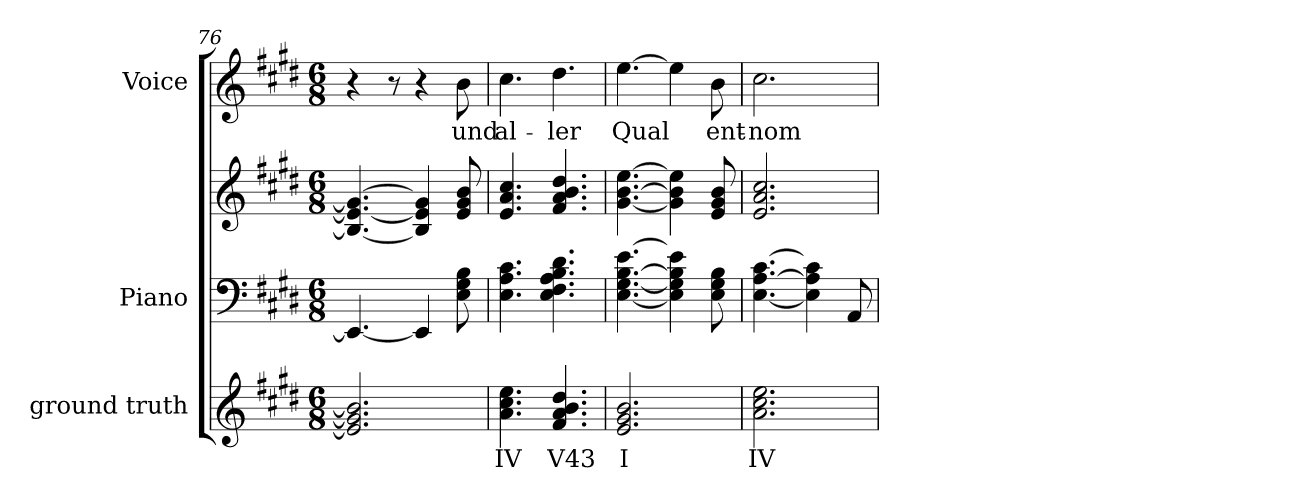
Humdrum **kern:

**kern	**text	**kern	**kern	**kern	**text
*part3	*part3	*part2	*part2	*part1	*part1
*staff4	*staff4	*staff3	*staff2	*staff1	*staff1
*I"ground truth	*	*I"Piano	*	*I"Voice	*
*	*	*I'Pno	*	*	*
*	*	*clefF4	*clefG2	*clefG2	*
*k[f#c#g#d#]	*	*k[f#c#g#d#]	*k[f#c#g#d#]	*k[f#c#g#d#]	*
*M6/8	*	*M6/8	*M6/8	*M6/8	*
=76	=76	=76	=76	=76	=76
2.e] 2.g#] 2.b]	.	4.EE/_	4.B/_ 4.e/_ 4.g#/_	4r	.
.	.	.	.	8r	.
.	.	4EE/]	4B/] 4e/] 4g#/]	4r	.
!	!	!	!	!	!LO:LY:b
.	.	8E\ 8G#\ 8B\	8e/ 8g#/ 8b/	8b\	und
=77	=77	=77	=77	=77	=77
!	!	!	!	!	!LO:LY:b
4.a 4.cc# 4.ee	IV	4.E\ 4.A\ 4.c#\	4.e/ 4.a/ 4.cc#/	4.cc#\	al-
!	!	!	!	!	!LO:LY:b
4.f# 4.a 4.b 4.dd#	V43	4.E\ 4.F#\ 4.A\ 4.B\ 4.d#\	4.f#/ 4.a/ 4.b/ 4.dd#/	4.dd#\	-ler
=78	=78	=78	=78	=78	=78
!	!	!	!	!	!LO:LY:b
2.e 2.g# 2.b	I	[4.E\ [4.G#\ [4.B\ [4.e\	[4.g#\ [4.b\ [4.ee\	[4.ee\	Qual
.	.	4E\] 4G#\] 4B\] 4e\]	4g#\] 4b\] 4ee\]	4ee\]	.
!	!	!	!	!	!LO:LY:b
.	.	8E\ 8G#\ 8B\	8e/ 8g#/ 8b/	8b\	ent-
=79	=79	=79	=79	=79	=79
!	!	!	!	!	!LO:LY:b
2.a 2.cc# 2.ee	IV	[4.E\ [4.A\ [4.c#\	2.e/ 2.a/ 2.cc#/	2.cc#\	-nom-
.	.	4E\] 4A\] 4c#\]	.	.	.
.	.	8AA/	.	.	.
=	=	=	=	=	=
*-	*-	*-	*-	*-	*-
